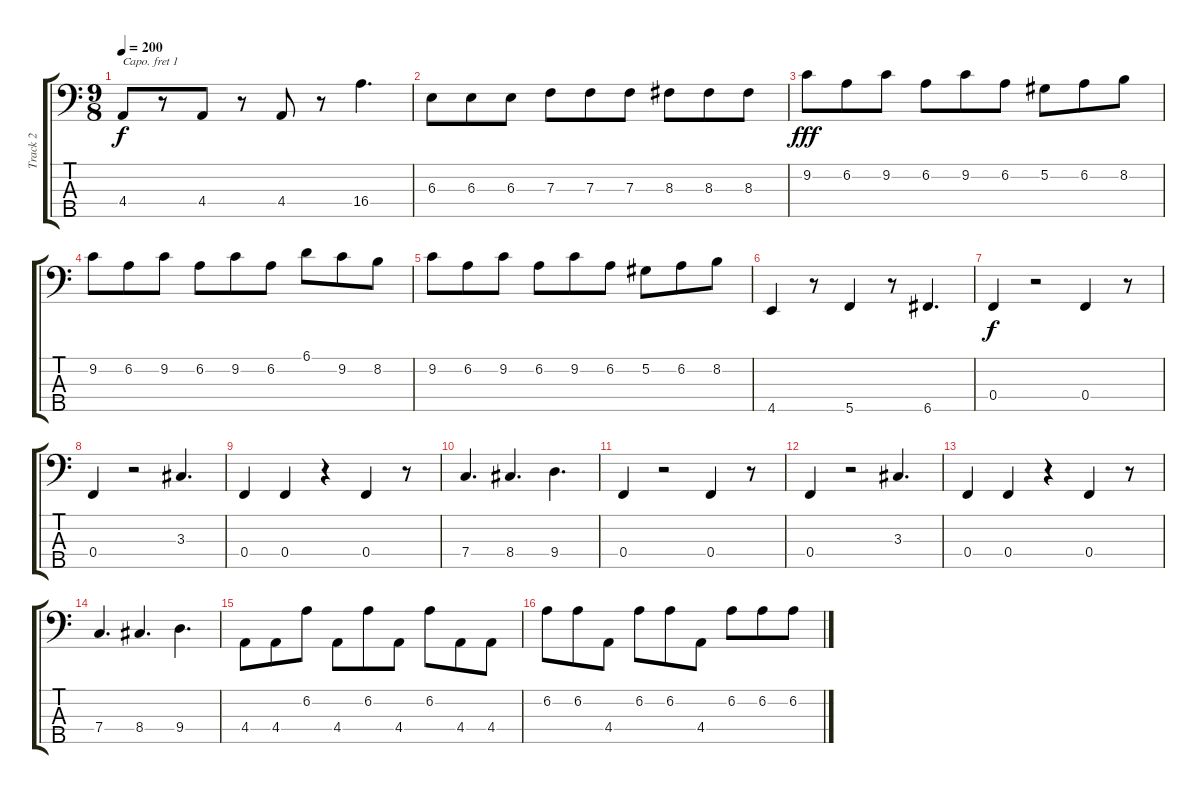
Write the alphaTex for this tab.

\track ("Track 2" "Track 2") {instrument electricbassfinger}
\staff {score tabs}
\capo 1
\tuning (G2 D2 A1 E1 B0) {hide}
\ts (9 8)
\tempo 200
\clef f4
\ks c
4.4.8{dy f} r.8 4.4.8 r.8 4.4.8 r.8 16.4.4{d} |
6.3.8 6.3.8 6.3.8 7.3.8 7.3.8 7.3.8 8.3.8 8.3.8 8.3.8 |
9.2.8{dy fff} 6.2.8 9.2.8 6.2.8 9.2.8 6.2.8 5.2.8 6.2.8 8.2.8 |
9.2.8 6.2.8 9.2.8 6.2.8 9.2.8 6.2.8 6.1.8 9.2.8 8.2.8 |
9.2.8 6.2.8 9.2.8 6.2.8 9.2.8 6.2.8 5.2.8 6.2.8 8.2.8 |
4.5.4 r.8 5.5.4 r.8 6.5.4{d} |
0.4.4{dy f} r.2 0.4.4 r.8 |
0.4.4 r.2 3.3.4{d} |
0.4.4 0.4.4 r.4 0.4.4 r.8 |
7.4.4{d} 8.4.4{d} 9.4.4{d} |
0.4.4 r.2 0.4.4 r.8 |
0.4.4 r.2 3.3.4{d} |
0.4.4 0.4.4 r.4 0.4.4 r.8 |
7.4.4{d} 8.4.4{d} 9.4.4{d} |
4.4.8 4.4.8 6.2.8 4.4.8 6.2.8 4.4.8 6.2.8 4.4.8 4.4.8 |
6.2.8 6.2.8 4.4.8 6.2.8 6.2.8 4.4.8 6.2.8 6.2.8 6.2.8
